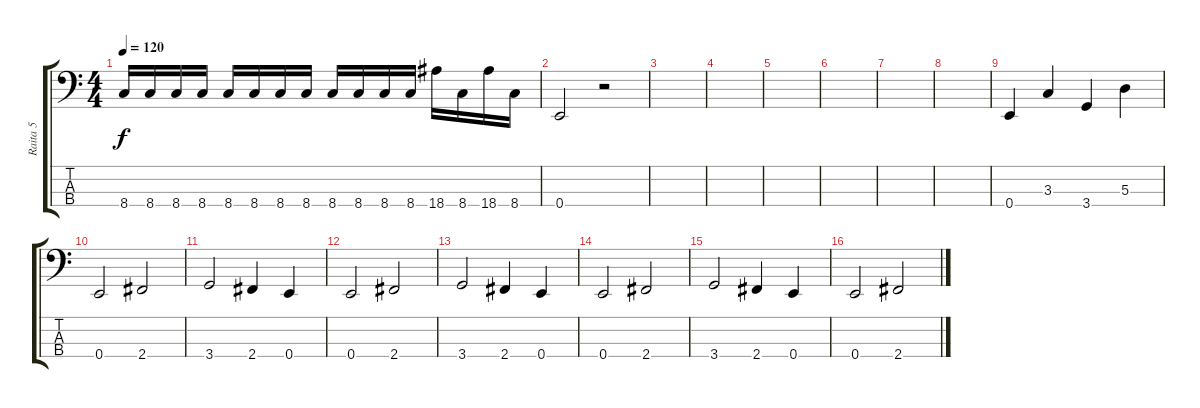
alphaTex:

\track ("Raita 5" "Raita 5") {instrument electricbassfinger}
\staff {score tabs}
\tuning (G2 D2 A1 E1) {hide}
\ts (4 4)
\tempo 120
\clef f4
\ks c
8.4.16{dy f} 8.4.16 8.4.16 8.4.16 8.4.16 8.4.16 8.4.16 8.4.16 8.4.16 8.4.16 8.4.16 8.4.16 18.4.16 8.4.16 18.4.16 8.4.16 |
0.4.2 r.2 |
|
|
|
|
|
|
0.4.4 3.3.4 3.4.4 5.3.4 |
0.4.2 2.4.2 |
3.4.2 2.4.4 0.4.4 |
0.4.2 2.4.2 |
3.4.2 2.4.4 0.4.4 |
0.4.2 2.4.2 |
3.4.2 2.4.4 0.4.4 |
0.4.2 2.4.2
